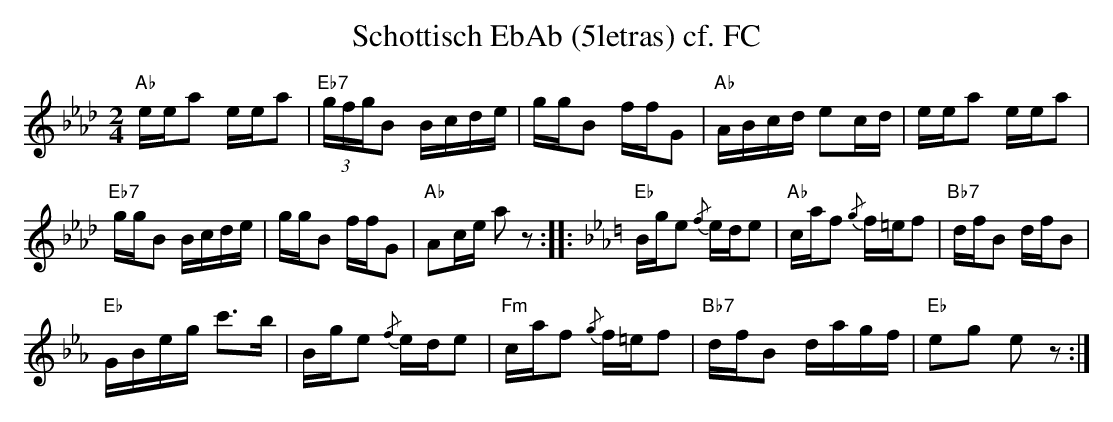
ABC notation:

X:1
T:Schottisch EbAb (5letras) cf. FC
M:2/4
L:1/16
K:Abmaj%%MIDI gchordon
"Ab"eea2 eea2 | "Eb7"(3gfgB2 Bcde | ggB2 ffG2 | "Ab"ABcd e2cd | eea2 eea2 |
"Eb7"ggB2 Bcde | ggB2 ffG2 | "Ab"A2ce a2z2 :: [K:Ebmaj] "Eb"Bge2 {/f}ede2 | "Ab"caf2 {/g}f=ef2 | "Bb7"dfB2 dfB2 |
"Eb"GBeg c'3b | Bge2 {/f}ede2 | "Fm"caf2 {/g}f=ef2 | "Bb7"dfB2 dagf | "Eb"e2g2 e2z2 :|
